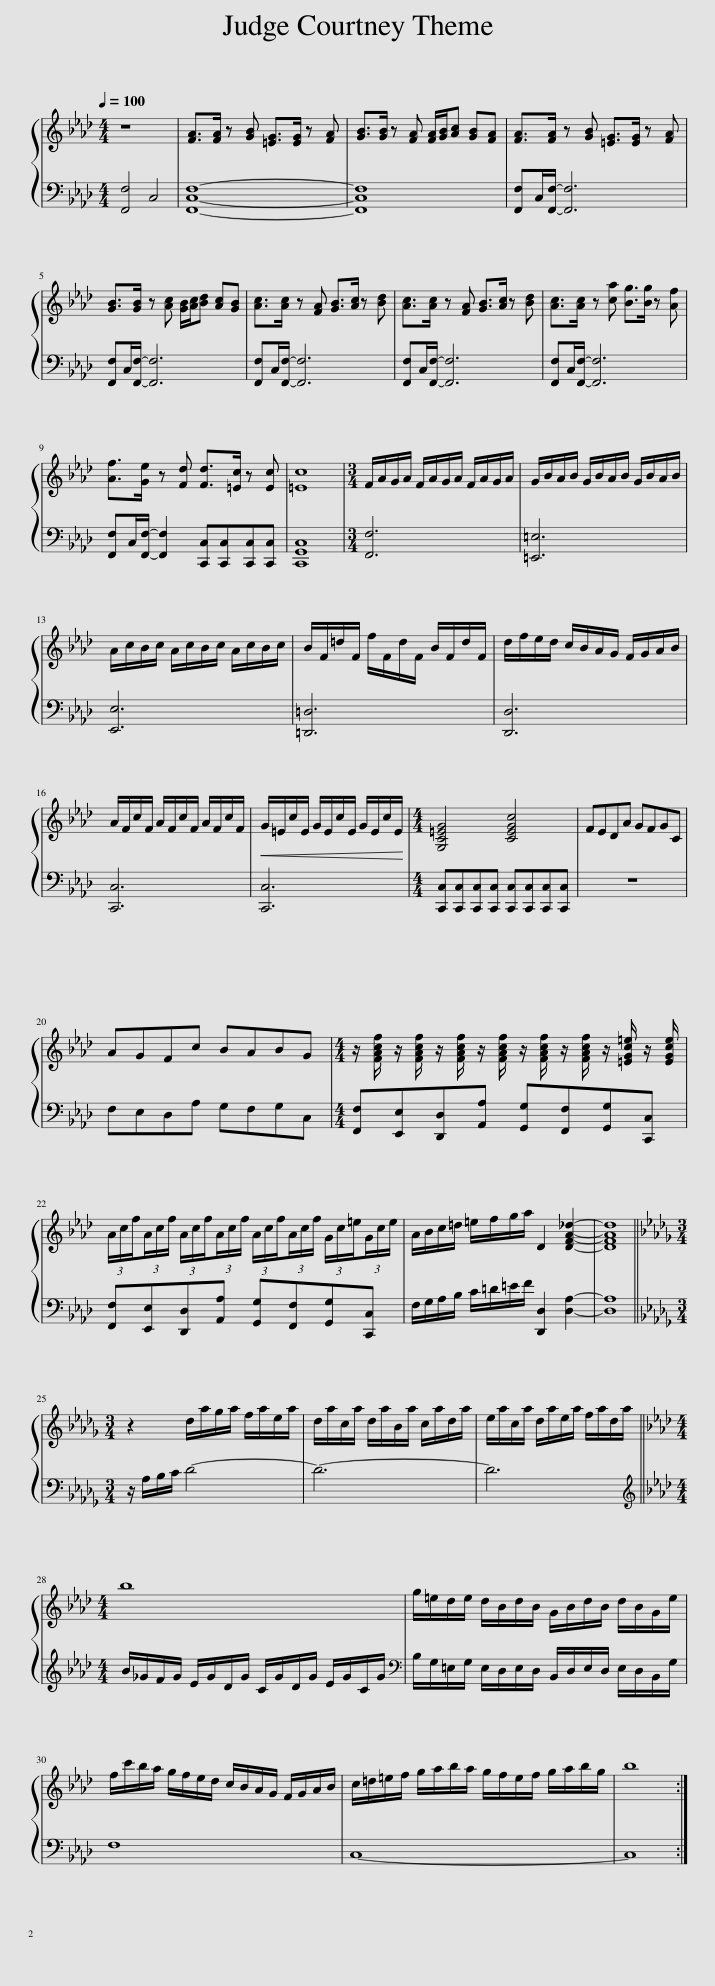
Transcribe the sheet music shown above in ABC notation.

X:1
%%score { 1 | 2 }
L:1/8
Q:1/4=100
M:4/4
I:linebreak $
K:Ab
V:1 treble
V:2 bass
V:1
 z8 | [FA]>[FA] z [GB] [=EG]>[EG] z [FA] | [GB]>[GB] z [FA] [FA]/[GB]/[Ac] [GB][FA] | [FA]>[FA] z [GB] [=EG]>[EG] z [FA] |$ [GB]>[GB] z [Ac] [GB]/[Ac]/[Bd] [Ac][GB] | %5
 [Ac]>[Ac] z [FA] [GB]>[Ac] z [Bd] | [Ac]>[Ac] z [FA] [GB]>[Ac] z [Bd] | [Ac]>[Ac] z [ca] [Bg]>[Bg] z [Af] |$ [Af]>[Ge] z [Fd] [Fd]>[=Ec] z [Ec] | [=Ec]8 | %10
[M:3/4] F/A/G/A/ F/A/G/A/ F/A/G/A/ | G/B/A/B/ G/B/A/B/ G/B/A/B/ |$ A/c/B/c/ A/c/B/c/ A/c/B/c/ | B/F/=d/F/ f/F/d/F/ B/F/d/F/ | d/f/e/d/ c/B/A/G/ F/G/A/B/ |$ %15
 A/F/c/F/ A/F/c/F/ A/F/c/F/ |!<(! G/=E/c/E/ G/E/c/E/ G/E/c/E/!<)! |[M:4/4] [G,C=EG]4 [CEGc]4 | FEDA GFGC |$ AGFc BABG | %20
[M:4/4] z/ [FAcf]/ z/ [FAcf]/ z/ [FAcf]/ z/ [FAcf]/ z/ [FAcf]/ z/ [FAcf]/ z/ [=EGc=e]/ z/ [EGce]/ |$ (3A/c/f/(3A/c/f/ (3A/c/f/(3A/c/f/ (3A/c/f/(3A/c/f/ (3G/c/=e/(3G/c/e/ | A/B/c/=d/ =e/f/g/a/ D2 [DFA_d]2- | [DFAd]8 ||$[K:Db][M:3/4] z2 d/a/g/a/ f/a/e/a/ | %25
 d/a/c/a/ d/a/B/a/ c/a/d/a/ | e/a/c/a/ d/a/e/a/ f/a/d/a/ ||$[K:Ab][M:4/4] b8 | g/=e/d/e/ d/B/d/B/ G/B/d/B/ d/B/G/e/ |$ f/c'/b/a/ g/f/e/d/ c/B/A/G/ F/G/A/B/ | %30
 c/=d/=e/f/ g/a/b/a/ g/f/e/f/ g/a/b/g/ | b8 :| %32
V:2
 [F,,F,]4 C,4 | [F,,C,F,]8- | [F,,C,F,]8 | [F,,F,]C,/[F,,F,]/- [F,,F,]6 |$ [F,,F,]C,/[F,,F,]/- [F,,F,]6 | %5
 [F,,F,]C,/[F,,F,]/- [F,,F,]6 | [F,,F,]C,/[F,,F,]/- [F,,F,]6 | [F,,F,]C,/[F,,F,]/- [F,,F,]6 |$ [F,,F,]C,/[F,,F,]/- [F,,F,]2 [C,,C,][C,,C,][C,,C,][C,,C,] | [C,,G,,C,]8 | %10
[M:3/4] [F,,F,]6 | [=E,,=E,]6 |$ [E,,E,]6 | [=D,,=D,]6 | [D,,D,]6 |$ %15
 [C,,C,]6 | [C,,C,]6 |[M:4/4] [C,,C,][C,,C,][C,,C,][C,,C,] [C,,C,][C,,C,][C,,C,][C,,C,] | z8 |$ F,E,D,A, G,F,G,C, | %20
[M:4/4] [F,,F,][E,,E,][D,,D,][A,,A,] [G,,G,][F,,F,][G,,G,][C,,C,] |$ [F,,F,][E,,E,][D,,D,][A,,A,] [G,,G,][F,,F,][G,,G,][C,,C,] | F,/G,/A,/B,/ C/=D/=E/F/ [D,,D,]2 [D,A,]2- | [D,A,]8 ||$[K:Db][M:3/4] z/ A,/B,/C/ D4- | %25
 D6- | D6 ||$[K:Ab][M:4/4][K:treble] B/_G/F/G/ E/G/D/G/ C/G/D/G/ E/G/C/G/ |[K:bass] B,/G,/=E,/G,/ E,/D,/E,/D,/ B,,/D,/E,/D,/ E,/D,/B,,/G,/ |$ F,8 | %30
 C,8- | C,8 :| %32
